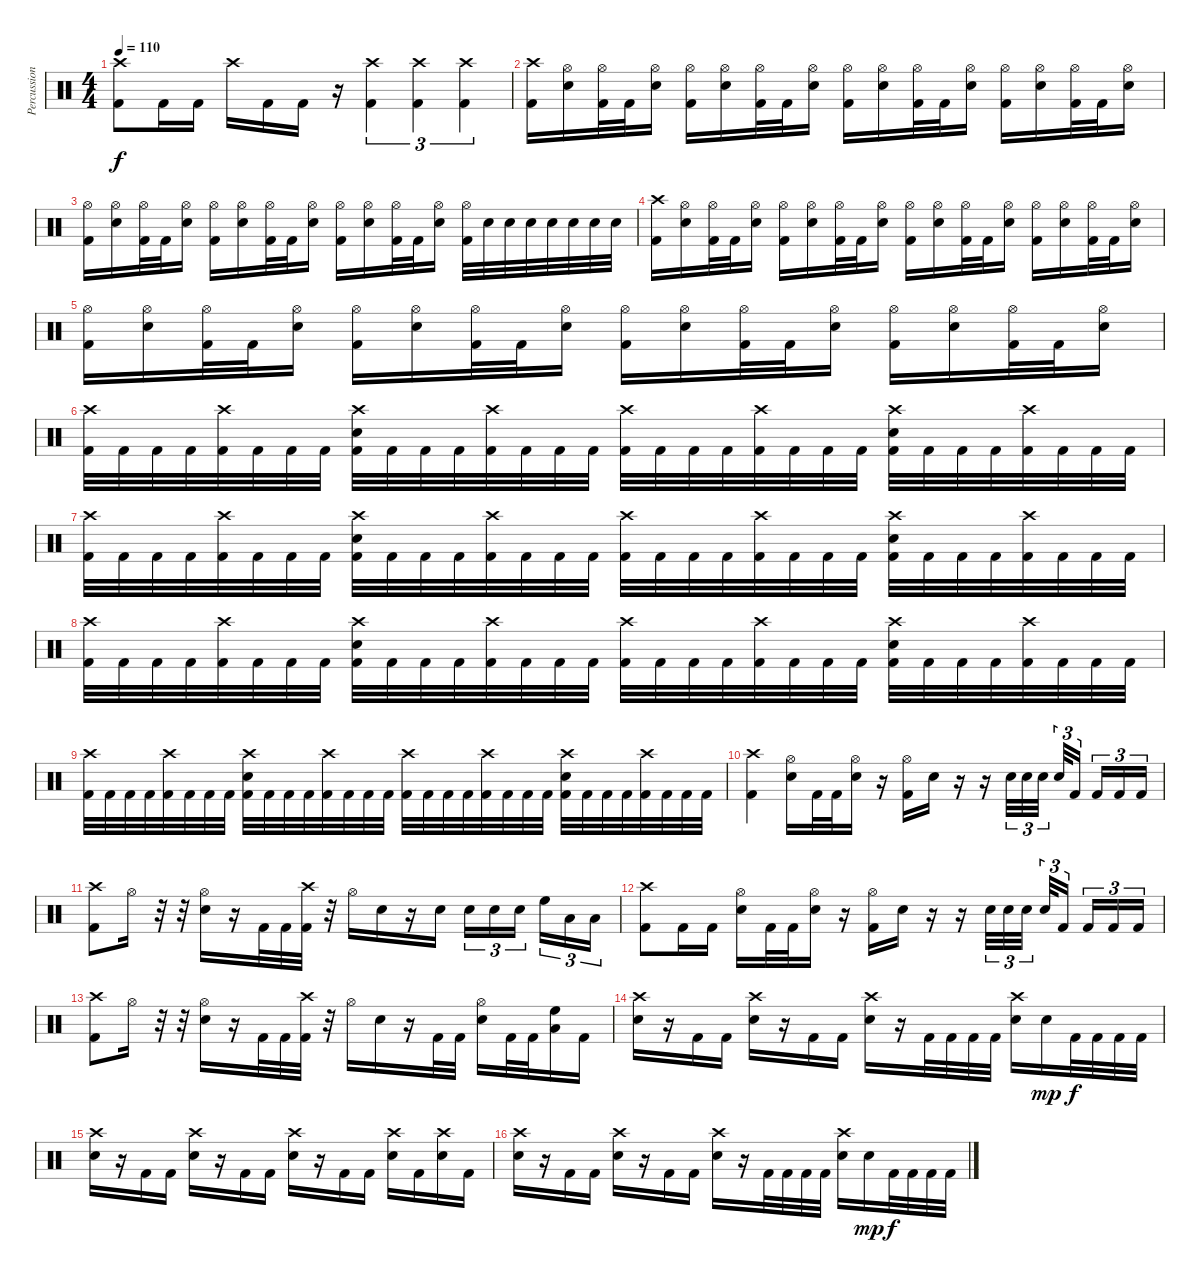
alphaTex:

\track ("Percussion" "Percussion") {instrument percussion}
\staff {score}
\articulation defaults
\ts (4 4)
\tempo 110
\clef neutral
\ks c
("Crash high (hit)" "Kick (hit) 2").8{dy f} "Kick (hit) 2".16 "Kick (hit) 2".16 "Crash high (hit)".16 "Kick (hit) 2".16 "Kick (hit) 2".16 r.16 ("Crash high (hit)" "Kick (hit) 2").4{tu (3 2)} ("Crash high (hit)" "Kick (hit) 2").4{tu (3 2)} ("Crash high (hit)" "Kick (hit) 2").4{tu (3 2)} |
("Crash high (hit)" "Kick (hit) 2").16 ("Hi-Hat (open)" "Electric Snare (hit)").16 ("Hi-Hat (open)" "Kick (hit) 2").32 "Kick (hit) 2".32 ("Hi-Hat (open)" "Electric Snare (hit)").16 ("Hi-Hat (open)" "Kick (hit) 2").16 ("Hi-Hat (open)" "Electric Snare (hit)").16 ("Hi-Hat (open)" "Kick (hit) 2").32 "Kick (hit) 2".32 ("Hi-Hat (open)" "Electric Snare (hit)").16 ("Hi-Hat (open)" "Kick (hit) 2").16 ("Hi-Hat (open)" "Electric Snare (hit)").16 ("Hi-Hat (open)" "Kick (hit) 2").32 "Kick (hit) 2".32 ("Hi-Hat (open)" "Electric Snare (hit)").16 ("Hi-Hat (open)" "Kick (hit) 2").16 ("Hi-Hat (open)" "Electric Snare (hit)").16 ("Hi-Hat (open)" "Kick (hit) 2").32 "Kick (hit) 2".32 ("Hi-Hat (open)" "Electric Snare (hit)").16 |
("Hi-Hat (open)" "Kick (hit) 2").16 ("Hi-Hat (open)" "Electric Snare (hit)").16 ("Hi-Hat (open)" "Kick (hit) 2").32 "Kick (hit) 2".32 ("Hi-Hat (open)" "Electric Snare (hit)").16 ("Hi-Hat (open)" "Kick (hit) 2").16 ("Hi-Hat (open)" "Electric Snare (hit)").16 ("Hi-Hat (open)" "Kick (hit) 2").32 "Kick (hit) 2".32 ("Hi-Hat (open)" "Electric Snare (hit)").16 ("Hi-Hat (open)" "Kick (hit) 2").16 ("Hi-Hat (open)" "Electric Snare (hit)").16 ("Hi-Hat (open)" "Kick (hit) 2").32 "Kick (hit) 2".32 ("Hi-Hat (open)" "Electric Snare (hit)").16 ("Hi-Hat (open)" "Kick (hit) 2").32 "Electric Snare (hit)".32 "Electric Snare (hit)".32 "Electric Snare (hit)".32 "Electric Snare (hit)".32 "Electric Snare (hit)".32 "Electric Snare (hit)".32 "Electric Snare (hit)".32 |
("Crash high (hit)" "Kick (hit) 2").16 ("Hi-Hat (open)" "Electric Snare (hit)").16 ("Hi-Hat (open)" "Kick (hit) 2").32 "Kick (hit) 2".32 ("Hi-Hat (open)" "Electric Snare (hit)").16 ("Hi-Hat (open)" "Kick (hit) 2").16 ("Hi-Hat (open)" "Electric Snare (hit)").16 ("Hi-Hat (open)" "Kick (hit) 2").32 "Kick (hit) 2".32 ("Hi-Hat (open)" "Electric Snare (hit)").16 ("Hi-Hat (open)" "Kick (hit) 2").16 ("Hi-Hat (open)" "Electric Snare (hit)").16 ("Hi-Hat (open)" "Kick (hit) 2").32 "Kick (hit) 2".32 ("Hi-Hat (open)" "Electric Snare (hit)").16 ("Hi-Hat (open)" "Kick (hit) 2").16 ("Hi-Hat (open)" "Electric Snare (hit)").16 ("Hi-Hat (open)" "Kick (hit) 2").32 "Kick (hit) 2".32 ("Hi-Hat (open)" "Electric Snare (hit)").16 |
("Hi-Hat (open)" "Kick (hit) 2").16 ("Hi-Hat (open)" "Electric Snare (hit)").16 ("Hi-Hat (open)" "Kick (hit) 2").32 "Kick (hit) 2".32 ("Hi-Hat (open)" "Electric Snare (hit)").16 ("Hi-Hat (open)" "Kick (hit) 2").16 ("Hi-Hat (open)" "Electric Snare (hit)").16 ("Hi-Hat (open)" "Kick (hit) 2").32 "Kick (hit) 2".32 ("Hi-Hat (open)" "Electric Snare (hit)").16 ("Hi-Hat (open)" "Kick (hit) 2").16 ("Hi-Hat (open)" "Electric Snare (hit)").16 ("Hi-Hat (open)" "Kick (hit) 2").32 "Kick (hit) 2".32 ("Hi-Hat (open)" "Electric Snare (hit)").16 ("Hi-Hat (open)" "Kick (hit) 2").16 ("Hi-Hat (open)" "Electric Snare (hit)").16 ("Hi-Hat (open)" "Kick (hit) 2").32 "Kick (hit) 2".32 ("Hi-Hat (open)" "Electric Snare (hit)").16 |
("Crash high (hit)" "Kick (hit) 2").32 "Kick (hit) 2".32 "Kick (hit) 2".32 "Kick (hit) 2".32 ("Crash high (hit)" "Kick (hit) 2").32 "Kick (hit) 2".32 "Kick (hit) 2".32 "Kick (hit) 2".32 ("Crash high (hit)" "Electric Snare (hit)" "Kick (hit) 2").32 "Kick (hit) 2".32 "Kick (hit) 2".32 "Kick (hit) 2".32 ("Crash high (hit)" "Kick (hit) 2").32 "Kick (hit) 2".32 "Kick (hit) 2".32 "Kick (hit) 2".32 ("Crash high (hit)" "Kick (hit) 2").32 "Kick (hit) 2".32 "Kick (hit) 2".32 "Kick (hit) 2".32 ("Crash high (hit)" "Kick (hit) 2").32 "Kick (hit) 2".32 "Kick (hit) 2".32 "Kick (hit) 2".32 ("Crash high (hit)" "Electric Snare (hit)" "Kick (hit) 2").32 "Kick (hit) 2".32 "Kick (hit) 2".32 "Kick (hit) 2".32 ("Crash high (hit)" "Kick (hit) 2").32 "Kick (hit) 2".32 "Kick (hit) 2".32 "Kick (hit) 2".32 |
("Crash high (hit)" "Kick (hit) 2").32 "Kick (hit) 2".32 "Kick (hit) 2".32 "Kick (hit) 2".32 ("Crash high (hit)" "Kick (hit) 2").32 "Kick (hit) 2".32 "Kick (hit) 2".32 "Kick (hit) 2".32 ("Crash high (hit)" "Electric Snare (hit)" "Kick (hit) 2").32 "Kick (hit) 2".32 "Kick (hit) 2".32 "Kick (hit) 2".32 ("Crash high (hit)" "Kick (hit) 2").32 "Kick (hit) 2".32 "Kick (hit) 2".32 "Kick (hit) 2".32 ("Crash high (hit)" "Kick (hit) 2").32 "Kick (hit) 2".32 "Kick (hit) 2".32 "Kick (hit) 2".32 ("Crash high (hit)" "Kick (hit) 2").32 "Kick (hit) 2".32 "Kick (hit) 2".32 "Kick (hit) 2".32 ("Crash high (hit)" "Electric Snare (hit)" "Kick (hit) 2").32 "Kick (hit) 2".32 "Kick (hit) 2".32 "Kick (hit) 2".32 ("Crash high (hit)" "Kick (hit) 2").32 "Kick (hit) 2".32 "Kick (hit) 2".32 "Kick (hit) 2".32 |
("Crash high (hit)" "Kick (hit) 2").32 "Kick (hit) 2".32 "Kick (hit) 2".32 "Kick (hit) 2".32 ("Crash high (hit)" "Kick (hit) 2").32 "Kick (hit) 2".32 "Kick (hit) 2".32 "Kick (hit) 2".32 ("Crash high (hit)" "Electric Snare (hit)" "Kick (hit) 2").32 "Kick (hit) 2".32 "Kick (hit) 2".32 "Kick (hit) 2".32 ("Crash high (hit)" "Kick (hit) 2").32 "Kick (hit) 2".32 "Kick (hit) 2".32 "Kick (hit) 2".32 ("Crash high (hit)" "Kick (hit) 2").32 "Kick (hit) 2".32 "Kick (hit) 2".32 "Kick (hit) 2".32 ("Crash high (hit)" "Kick (hit) 2").32 "Kick (hit) 2".32 "Kick (hit) 2".32 "Kick (hit) 2".32 ("Crash high (hit)" "Electric Snare (hit)" "Kick (hit) 2").32 "Kick (hit) 2".32 "Kick (hit) 2".32 "Kick (hit) 2".32 ("Crash high (hit)" "Kick (hit) 2").32 "Kick (hit) 2".32 "Kick (hit) 2".32 "Kick (hit) 2".32 |
("Crash high (hit)" "Kick (hit) 2").32 "Kick (hit) 2".32 "Kick (hit) 2".32 "Kick (hit) 2".32 ("Crash high (hit)" "Kick (hit) 2").32 "Kick (hit) 2".32 "Kick (hit) 2".32 "Kick (hit) 2".32 ("Crash high (hit)" "Electric Snare (hit)" "Kick (hit) 2").32 "Kick (hit) 2".32 "Kick (hit) 2".32 "Kick (hit) 2".32 ("Crash high (hit)" "Kick (hit) 2").32 "Kick (hit) 2".32 "Kick (hit) 2".32 "Kick (hit) 2".32 ("Crash high (hit)" "Kick (hit) 2").32 "Kick (hit) 2".32 "Kick (hit) 2".32 "Kick (hit) 2".32 ("Crash high (hit)" "Kick (hit) 2").32 "Kick (hit) 2".32 "Kick (hit) 2".32 "Kick (hit) 2".32 ("Crash high (hit)" "Electric Snare (hit)" "Kick (hit) 2").32 "Kick (hit) 2".32 "Kick (hit) 2".32 "Kick (hit) 2".32 ("Crash high (hit)" "Kick (hit) 2").32 "Kick (hit) 2".32 "Kick (hit) 2".32 "Kick (hit) 2".32 |
("Crash high (hit)" "Kick (hit) 2").4 ("Hi-Hat (open)" "Electric Snare (hit)").16 "Kick (hit) 2".32 "Kick (hit) 2".32 ("Hi-Hat (open)" "Electric Snare (hit)").16 r.16 ("Hi-Hat (open)" "Kick (hit) 2").16 "Electric Snare (hit)".16 r.16 r.16 "Electric Snare (hit)".32{tu (3 2)} "Electric Snare (hit)".32{tu (3 2)} "Electric Snare (hit)".32{tu (3 2)} "Electric Snare (hit)".32{tu (3 2)} "Kick (hit) 2".16{tu (3 2)} "Kick (hit) 2".16{tu (3 2)} "Kick (hit) 2".16{tu (3 2)} "Kick (hit) 2".16{tu (3 2)} |
("Crash high (hit)" "Kick (hit) 2").8 "Hi-Hat (open)".16 r.32 r.32 ("Hi-Hat (open)" "Electric Snare (hit)").16 r.16 "Kick (hit) 2".32 "Kick (hit) 2".32 ("Crash high (hit)" "Kick (hit) 2").32 r.32 "Hi-Hat (open)".16 "Electric Snare (hit)".16 r.16 "Electric Snare (hit)".16 "Electric Snare (hit)".16{tu (3 2)} "Electric Snare (hit)".16{tu (3 2)} "Electric Snare (hit)".16{tu (3 2)} "High Floor Tom (hit)".16{tu (3 2)} "Low Tom (hit)".16{tu (3 2)} "Low Tom (hit)".16{tu (3 2)} |
("Crash high (hit)" "Kick (hit) 2").8 "Kick (hit) 2".16 "Kick (hit) 2".16 ("Hi-Hat (open)" "Electric Snare (hit)").16 "Kick (hit) 2".32 "Kick (hit) 2".32 ("Hi-Hat (open)" "Electric Snare (hit)").16 r.16 ("Hi-Hat (open)" "Kick (hit) 2").16 "Electric Snare (hit)".16 r.16 r.16 "Electric Snare (hit)".32{tu (3 2)} "Electric Snare (hit)".32{tu (3 2)} "Electric Snare (hit)".32{tu (3 2)} "Electric Snare (hit)".32{tu (3 2)} "Kick (hit) 2".16{tu (3 2)} "Kick (hit) 2".16{tu (3 2)} "Kick (hit) 2".16{tu (3 2)} "Kick (hit) 2".16{tu (3 2)} |
("Crash high (hit)" "Kick (hit) 2").8 "Hi-Hat (open)".16 r.32 r.32 ("Hi-Hat (open)" "Electric Snare (hit)").16 r.16 "Kick (hit) 2".32 "Kick (hit) 2".32 ("Crash high (hit)" "Kick (hit) 2").32 r.32 "Hi-Hat (open)".16 "Electric Snare (hit)".16 r.16 "Kick (hit) 2".32 "Kick (hit) 2".32 ("Hi-Hat (open)" "Electric Snare (hit)").16 "Kick (hit) 2".32 "Kick (hit) 2".32 ("High Floor Tom (hit)" "Low Tom (hit)").16 "Kick (hit) 2".16 |
("Crash high (hit)" "Electric Snare (hit)").16 r.16 "Kick (hit) 2".16 "Kick (hit) 2".16 ("Crash high (hit)" "Electric Snare (hit)").16 r.16 "Kick (hit) 2".16 "Kick (hit) 2".16 ("Crash high (hit)" "Electric Snare (hit)").16 r.16 "Kick (hit) 2".32 "Kick (hit) 2".32 "Kick (hit) 2".32 "Kick (hit) 2".32 ("Crash high (hit)" "Electric Snare (hit)").16 "Electric Snare (hit)".16{dy mp} "Kick (hit) 2".32{dy f} "Kick (hit) 2".32 "Kick (hit) 2".32 "Kick (hit) 2".32 |
("Crash high (hit)" "Electric Snare (hit)").16 r.16 "Kick (hit) 2".16 "Kick (hit) 2".16 ("Crash high (hit)" "Electric Snare (hit)").16 r.16 "Kick (hit) 2".16 "Kick (hit) 2".16 ("Crash high (hit)" "Electric Snare (hit)").16 r.16 "Kick (hit) 2".16 "Kick (hit) 2".16 ("Crash high (hit)" "Electric Snare (hit)").16 "Kick (hit) 2".16 ("Crash high (hit)" "Electric Snare (hit)").16 "Kick (hit) 2".16 |
("Crash high (hit)" "Electric Snare (hit)").16 r.16 "Kick (hit) 2".16 "Kick (hit) 2".16 ("Crash high (hit)" "Electric Snare (hit)").16 r.16 "Kick (hit) 2".16 "Kick (hit) 2".16 ("Crash high (hit)" "Electric Snare (hit)").16 r.16 "Kick (hit) 2".32 "Kick (hit) 2".32 "Kick (hit) 2".32 "Kick (hit) 2".32 ("Crash high (hit)" "Electric Snare (hit)").16 "Electric Snare (hit)".16{dy mp} "Kick (hit) 2".32{dy f} "Kick (hit) 2".32 "Kick (hit) 2".32 "Kick (hit) 2".32
